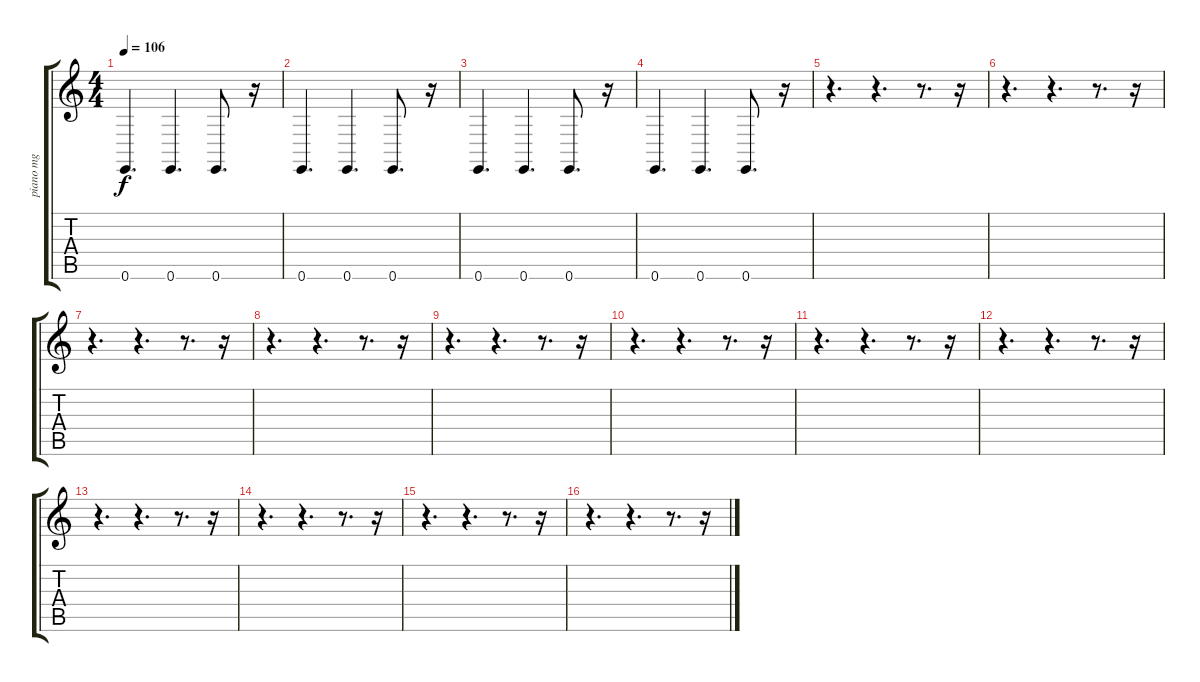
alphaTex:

\track ("piano mg" "piano mg") {instrument acousticgrandpiano}
\staff {score tabs}
\tuning (E4 B3 G3 D3 A2 E2) {hide}
\ts (4 4)
\tempo 106
\clef g2
\ks c
0.6.4{d dy f} 0.6.4{d} 0.6.8{d} r.16 |
0.6.4{d} 0.6.4{d} 0.6.8{d} r.16 |
0.6.4{d} 0.6.4{d} 0.6.8{d} r.16 |
0.6.4{d} 0.6.4{d} 0.6.8{d} r.16 |
r.4{d} r.4{d} r.8{d} r.16 |
r.4{d} r.4{d} r.8{d} r.16 |
r.4{d} r.4{d} r.8{d} r.16 |
r.4{d} r.4{d} r.8{d} r.16 |
r.4{d} r.4{d} r.8{d} r.16 |
r.4{d} r.4{d} r.8{d} r.16 |
r.4{d} r.4{d} r.8{d} r.16 |
r.4{d} r.4{d} r.8{d} r.16 |
r.4{d} r.4{d} r.8{d} r.16 |
r.4{d} r.4{d} r.8{d} r.16 |
r.4{d} r.4{d} r.8{d} r.16 |
r.4{d} r.4{d} r.8{d} r.16
